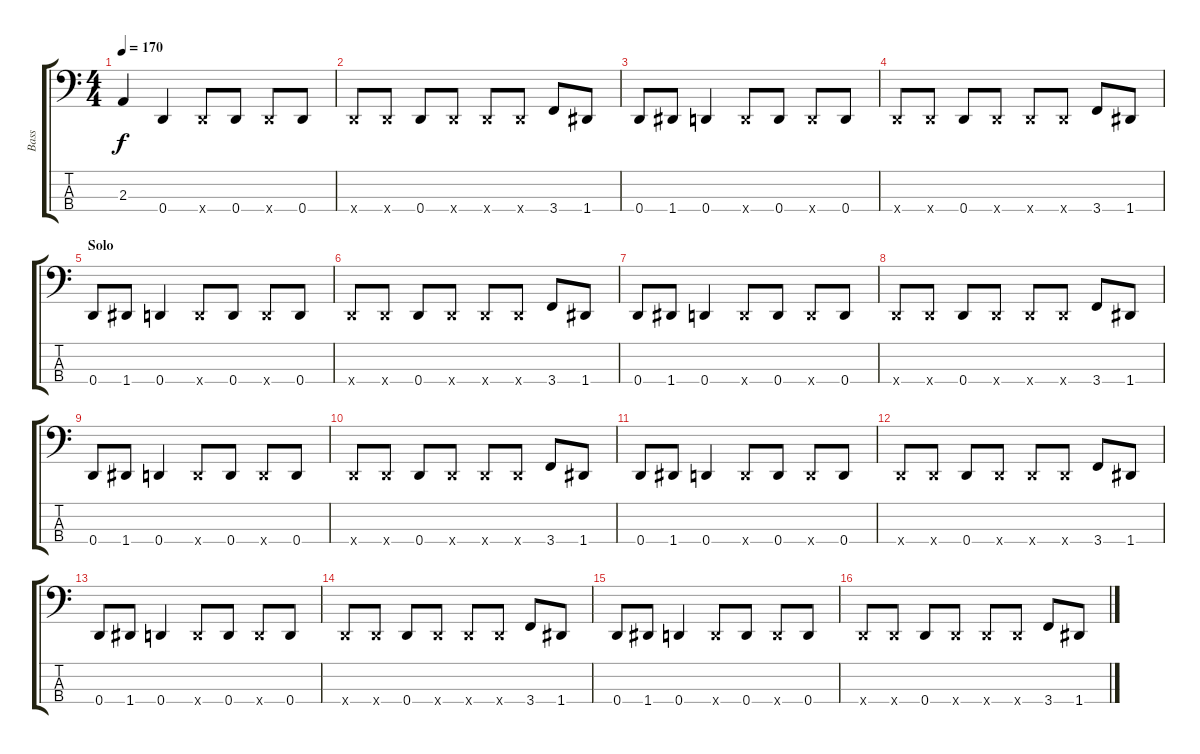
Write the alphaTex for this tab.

\track ("Bass" "Bass") {instrument electricbassfinger}
\staff {score tabs}
\tuning (F2 C2 G1 D1) {hide}
\ts (4 4)
\tempo 170
\clef f4
\ks c
2.3{t}.4{dy f} 0.4.4 0.4{x}.8 0.4.8 0.4{x}.8 0.4.8 |
0.4{x}.8 0.4{x}.8 0.4.8 0.4{x}.8 0.4{x}.8 0.4{x}.8 3.4.8 1.4.8 |
0.4.8 1.4.8 0.4.4 0.4{x}.8 0.4.8 0.4{x}.8 0.4.8 |
0.4{x}.8 0.4{x}.8 0.4.8 0.4{x}.8 0.4{x}.8 0.4{x}.8 3.4.8 1.4.8 |
\section ("" "Solo")
0.4.8 1.4.8 0.4.4 0.4{x}.8 0.4.8 0.4{x}.8 0.4.8 |
0.4{x}.8 0.4{x}.8 0.4.8 0.4{x}.8 0.4{x}.8 0.4{x}.8 3.4.8 1.4.8 |
0.4.8 1.4.8 0.4.4 0.4{x}.8 0.4.8 0.4{x}.8 0.4.8 |
0.4{x}.8 0.4{x}.8 0.4.8 0.4{x}.8 0.4{x}.8 0.4{x}.8 3.4.8 1.4.8 |
0.4.8 1.4.8 0.4.4 0.4{x}.8 0.4.8 0.4{x}.8 0.4.8 |
0.4{x}.8 0.4{x}.8 0.4.8 0.4{x}.8 0.4{x}.8 0.4{x}.8 3.4.8 1.4.8 |
0.4.8 1.4.8 0.4.4 0.4{x}.8 0.4.8 0.4{x}.8 0.4.8 |
0.4{x}.8 0.4{x}.8 0.4.8 0.4{x}.8 0.4{x}.8 0.4{x}.8 3.4.8 1.4.8 |
0.4.8 1.4.8 0.4.4 0.4{x}.8 0.4.8 0.4{x}.8 0.4.8 |
0.4{x}.8 0.4{x}.8 0.4.8 0.4{x}.8 0.4{x}.8 0.4{x}.8 3.4.8 1.4.8 |
0.4.8 1.4.8 0.4.4 0.4{x}.8 0.4.8 0.4{x}.8 0.4.8 |
0.4{x}.8 0.4{x}.8 0.4.8 0.4{x}.8 0.4{x}.8 0.4{x}.8 3.4.8 1.4.8
